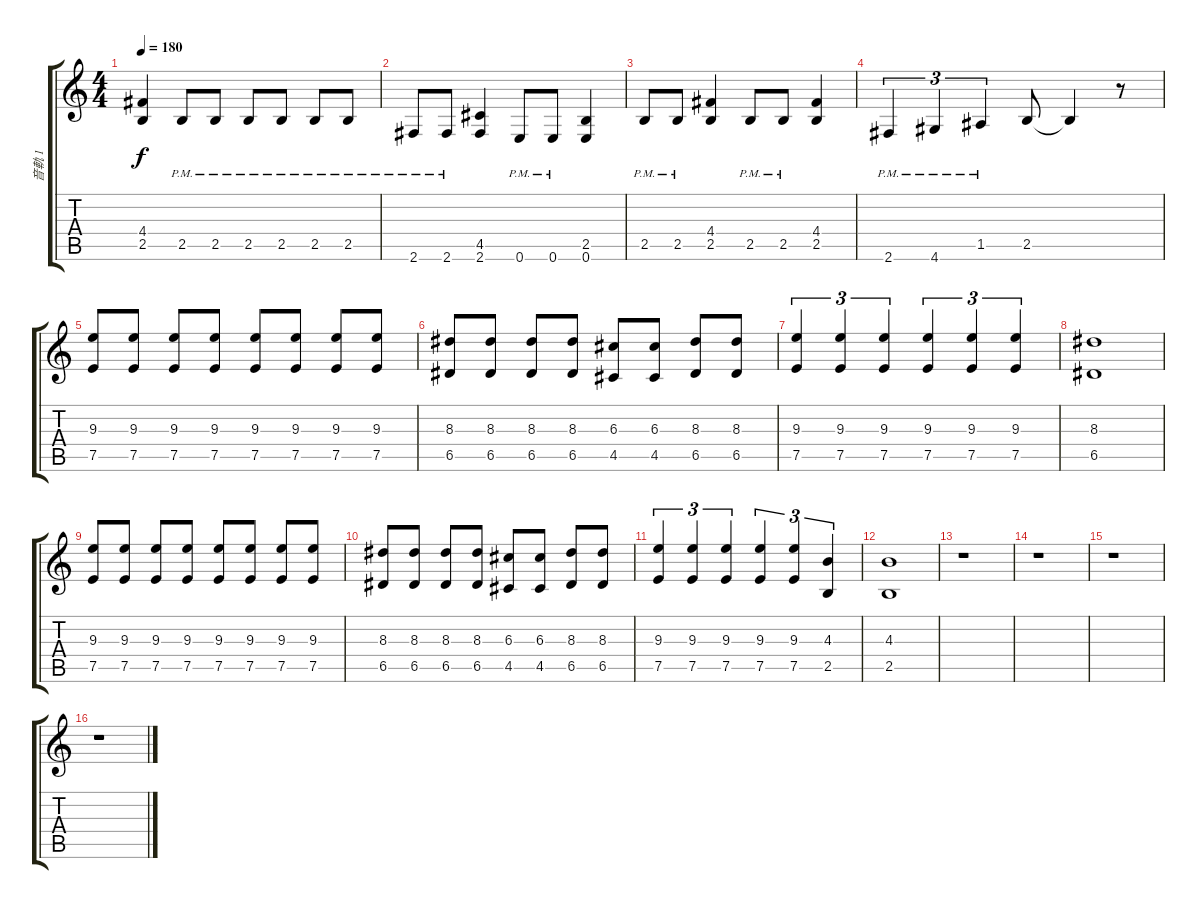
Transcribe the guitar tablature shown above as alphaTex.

\track ("音軌 1" "音軌 1") {instrument overdrivenguitar}
\staff {score tabs}
\tuning (E4 B3 G3 D3 A2 E2) {hide}
\ts (4 4)
\tempo 180
\clef g2
\ks c
(4.4 2.5).4{dy f} 2.5{pm}.8 2.5{pm}.8 2.5{pm}.8 2.5{pm}.8 2.5{pm}.8 2.5{pm}.8 |
2.6{pm}.8 2.6{pm}.8 (4.5 2.6).4 0.6{pm}.8 0.6{pm}.8 (2.5 0.6).4 |
2.5{pm}.8 2.5{pm}.8 (4.4 2.5).4 2.5{pm}.8 2.5{pm}.8 (4.4 2.5).4 |
2.6{pm}.4{tu (3 2)} 4.6{pm}.4{tu (3 2)} 1.5{pm}.4{tu (3 2)} 2.5.8 2.5{t}.4 r.8 |
(9.3 7.5).8 (9.3 7.5).8 (9.3 7.5).8 (9.3 7.5).8 (9.3 7.5).8 (9.3 7.5).8 (9.3 7.5).8 (9.3 7.5).8 |
(8.3 6.5).8 (8.3 6.5).8 (8.3 6.5).8 (8.3 6.5).8 (6.3 4.5).8 (6.3 4.5).8 (8.3 6.5).8 (8.3 6.5).8 |
(9.3 7.5).4{tu (3 2)} (9.3 7.5).4{tu (3 2)} (9.3 7.5).4{tu (3 2)} (9.3 7.5).4{tu (3 2)} (9.3 7.5).4{tu (3 2)} (9.3 7.5).4{tu (3 2)} |
(8.3 6.5).1 |
(9.3 7.5).8 (9.3 7.5).8 (9.3 7.5).8 (9.3 7.5).8 (9.3 7.5).8 (9.3 7.5).8 (9.3 7.5).8 (9.3 7.5).8 |
(8.3 6.5).8 (8.3 6.5).8 (8.3 6.5).8 (8.3 6.5).8 (6.3 4.5).8 (6.3 4.5).8 (8.3 6.5).8 (8.3 6.5).8 |
(9.3 7.5).4{tu (3 2)} (9.3 7.5).4{tu (3 2)} (9.3 7.5).4{tu (3 2)} (9.3 7.5).4{tu (3 2)} (9.3 7.5).4{tu (3 2)} (4.3 2.5).4{tu (3 2)} |
(4.3 2.5).1 |
r.1 |
r.1 |
r.1 |
r.1
